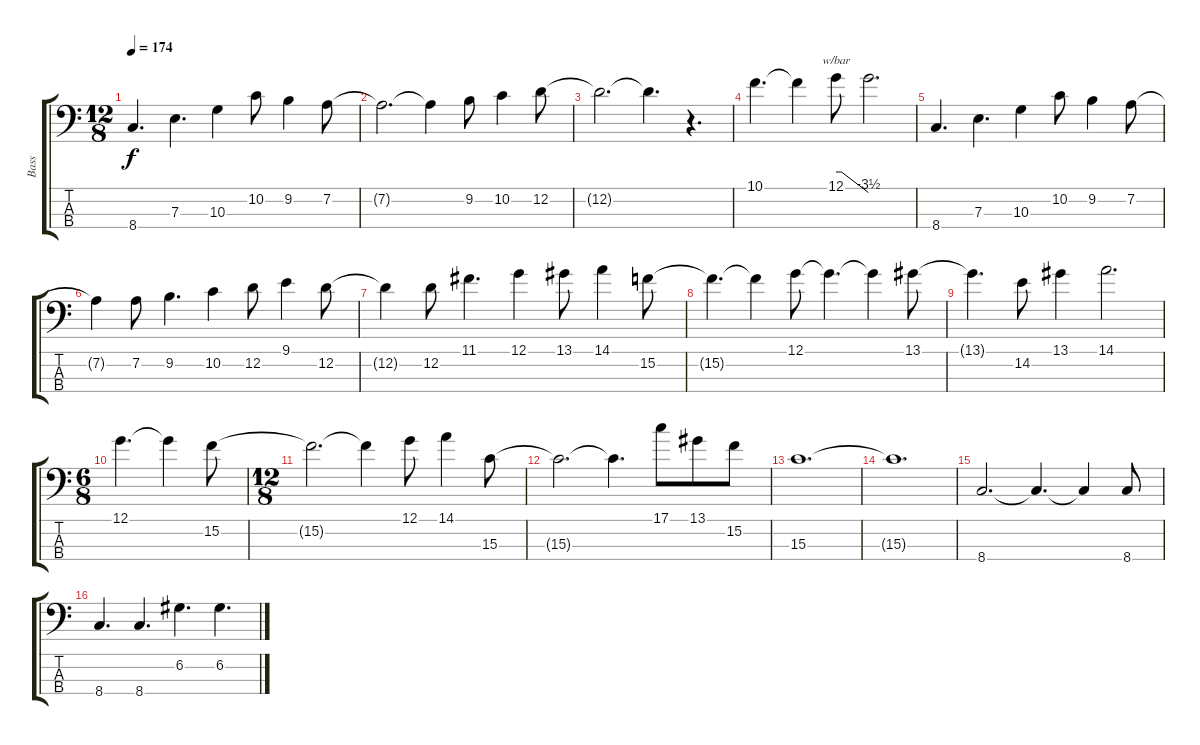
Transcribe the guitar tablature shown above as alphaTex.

\track ("Bass" "Bass") {instrument electricbassfinger}
\staff {score tabs}
\tuning (G2 D2 A1 E1) {hide}
\ts (12 8)
\tempo 174
\clef f4
\ks c
8.4.4{d dy f} 7.3.4{d} 10.3.4 10.2.8 9.2.4 7.2.8 |
7.2{t}.2{d} 7.2{t}.4 9.2.8 10.2.4 12.2.8 |
12.2{t}.2{d} 12.2{t}.4{d} r.4{d} |
10.1.4{d} 10.1{t}.4 12.1.8{tbe (custom default 0 0 10 0 60 -14)} 12.1{t}.2{d} |
8.4.4{d} 7.3.4{d} 10.3.4 10.2.8 9.2.4 7.2.8 |
7.2{t}.4 7.2.8 9.2.4{d} 10.2.4 12.2.8 9.1.4 12.2.8 |
12.2{t}.4 12.2.8 11.1.4{d} 12.1.4 13.1.8 14.1.4 15.2.8 |
15.2{t}.4{d} 15.2{t}.4 12.1.8 12.1{t}.4{d} 12.1{t}.4 13.1.8 |
13.1{t}.4{d} 14.2.8 13.1.4 14.1.2{d} |
\ts (6 8)
12.1.4{d} 12.1{t}.4 15.2.8 |
\ts (12 8)
15.2{t}.2{d} 15.2{t}.4 12.1.8 14.1.4 15.3.8 |
15.3{t}.2{d} 15.3{t}.4{d} 17.1.8 13.1.8 15.2.8 |
15.3.1{d} |
15.3{t}.1{d} |
8.4.2{d} 8.4{t}.4{d} 8.4{t}.4 8.4.8 |
8.4.4{d} 8.4.4{d} 6.2.4{d} 6.2.4{d}
